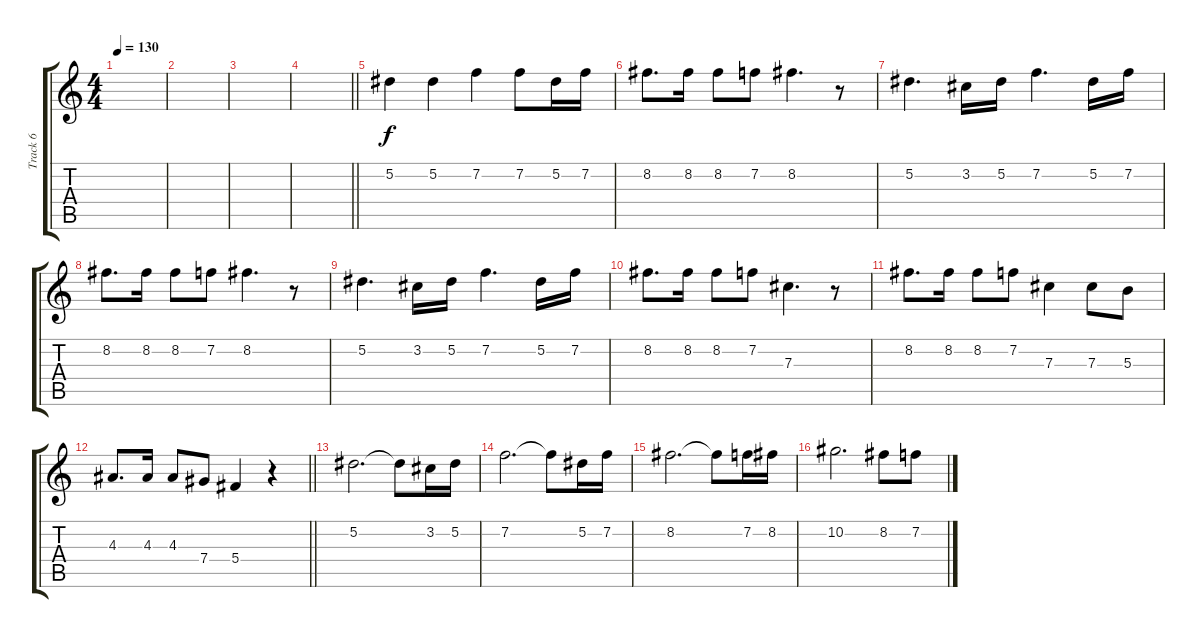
\track ("Track 6" "Track 6") {instrument distortionguitar}
\staff {score tabs}
\tuning (Eb4 Bb3 Gb3 Db3 Ab2 Eb2) {hide}
\ts (4 4)
\tempo 130
\clef g2
\ks c
|
|
|
\barLineRight lightlight
|
\section ("" "")
5.2.4 5.2.4 7.2.4 7.2.8 5.2.16 7.2.16 |
8.2.8{d} 8.2.16 8.2.8 7.2.8 8.2.4{d} r.8 |
5.2.4{d} 3.2.16 5.2.16 7.2.4{d} 5.2.16 7.2.16 |
8.2.8{d} 8.2.16 8.2.8 7.2.8 8.2.4{d} r.8 |
5.2.4{d} 3.2.16 5.2.16 7.2.4{d} 5.2.16 7.2.16 |
8.2.8{d} 8.2.16 8.2.8 7.2.8 7.3.4{d} r.8 |
8.2.8{d} 8.2.16 8.2.8 7.2.8 7.3.4 7.3.8 5.3.8 |
\barLineRight lightlight
4.3.8{d} 4.3.16 4.3.8 7.4.8 5.4.4 r.4 |
\section ("" "")
5.2.2{d} 5.2{t}.8 3.2.16 5.2.16 |
7.2.2{d} 7.2{t}.8 5.2.16 7.2.16 |
8.2.2{d} 8.2{t}.8 7.2.16 8.2.16 |
10.2.2{d} 8.2.8 7.2.8
